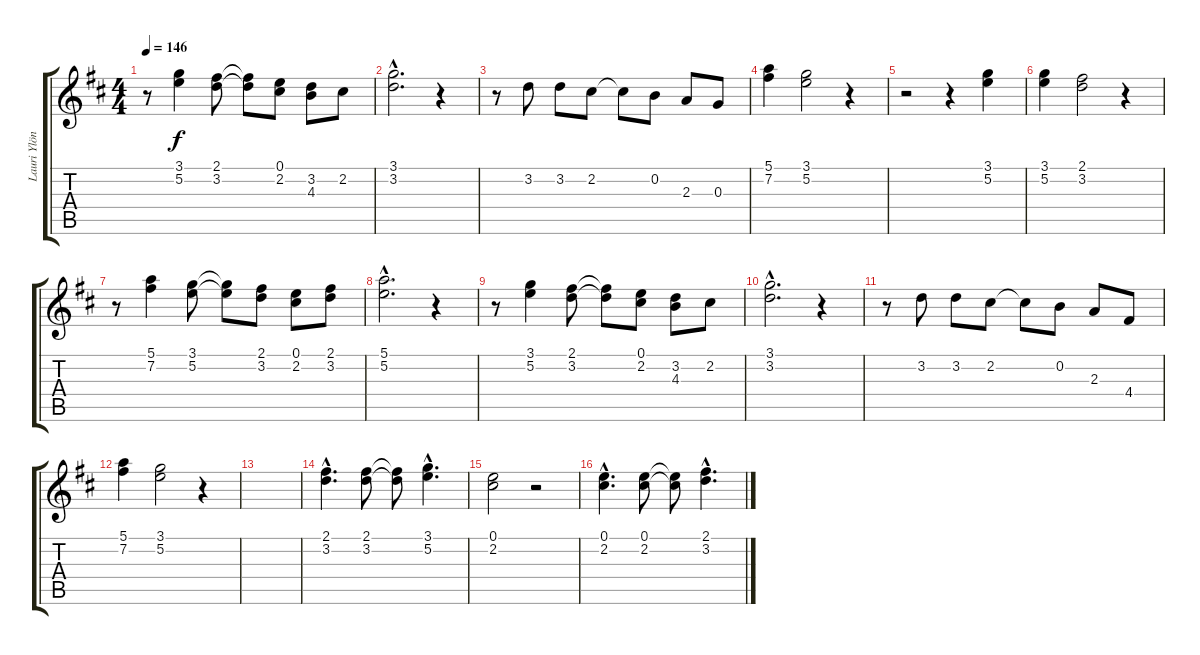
\track ("Lauri Ylönen" "Lauri Ylön") {instrument distortionguitar}
\staff {score tabs}
\tuning (E4 B3 G3 D3 A2 E2) {hide}
\ts (4 4)
\tempo 146
\clef g2
\ks d
r.8{dy f} (3.1 5.2).4 (2.1 3.2).8 (2.1{t} 3.2{t}).8 (0.1 2.2).8 (3.2 4.3).8 2.2.8 |
(3.1{hac} 3.2{hac}).2{d} r.4 |
r.8 3.2.8 3.2.8 2.2.8 2.2{t}.8 0.2.8 2.3.8 0.3.8 |
(5.1 7.2).4 (3.1 5.2).2 r.4 |
r.2 r.4 (3.1 5.2).4 |
(3.1 5.2).4 (2.1 3.2).2 r.4 |
r.8 (5.1 7.2).4 (3.1 5.2).8 (3.1{t} 5.2{t}).8 (2.1 3.2).8 (0.1 2.2).8 (2.1 3.2).8 |
(5.1{hac} 5.2{hac}).2{d} r.4 |
r.8 (3.1 5.2).4 (2.1 3.2).8 (2.1{t} 3.2{t}).8 (0.1 2.2).8 (3.2 4.3).8 2.2.8 |
(3.1{hac} 3.2{hac}).2{d} r.4 |
r.8 3.2.8 3.2.8 2.2.8 2.2{t}.8 0.2.8 2.3.8 4.4.8 |
(5.1 7.2).4 (3.1 5.2).2 r.4 |
|
(2.1{hac} 3.2{hac}).4{d} (2.1 3.2).8 (2.1{t} 3.2{t}).8 (3.1{hac} 5.2{hac}).4{d} |
(0.1 2.2).2 r.2 |
(0.1{hac} 2.2{hac}).4{d} (0.1 2.2).8 (0.1{t} 2.2{t}).8 (2.1{hac} 3.2{hac}).4{d}
